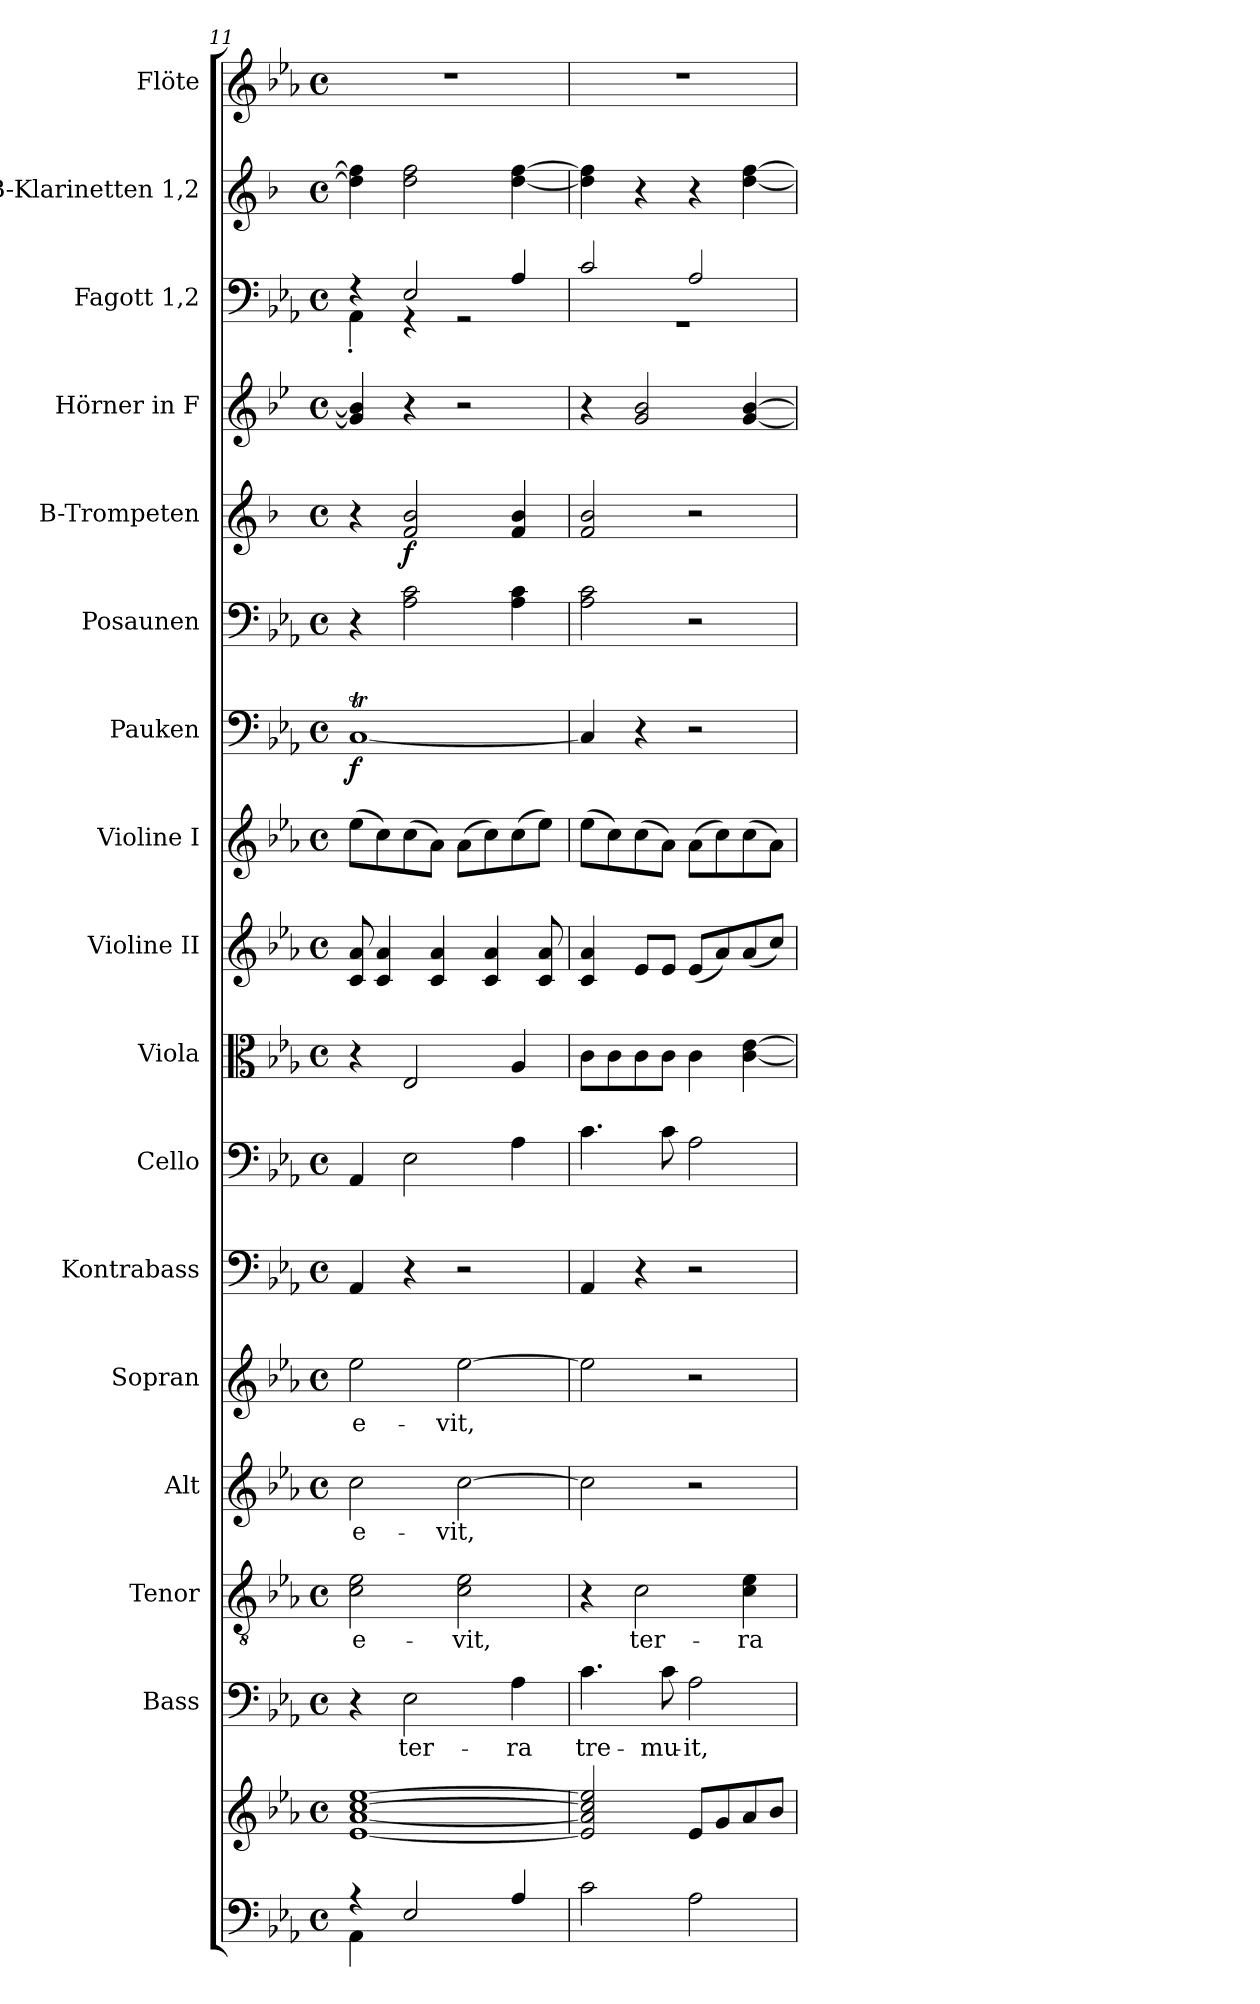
**kern	**kern	**kern	**text	**kern	**text	**kern	**text	**kern	**text	**kern	**kern	**kern	**kern	**kern	**kern	**dynam	**kern	**kern	**dynam	**kern	**kern	**kern	**kern
*part17	*part17	*part16	*part16	*part15	*part15	*part14	*part14	*part13	*part13	*part12	*part11	*part10	*part9	*part8	*part7	*part7	*part6	*part5	*part5	*part4	*part3	*part2	*part1
*staff18	*staff17	*staff16	*staff16	*staff15	*staff15	*staff14	*staff14	*staff13	*staff13	*staff12	*staff11	*staff10	*staff9	*staff8	*staff7	*staff7	*staff6	*staff5	*staff5	*staff4	*staff3	*staff2	*staff1
*	*	*I"Bass	*	*I"Tenor	*	*I"Alt	*	*I"Sopran	*	*I"Kontrabass	*I"Cello	*I"Viola	*I"Violine II	*I"Violine I	*I"Pauken	*	*I"Posaunen	*I"B-Trompeten	*	*I"Hörner in F	*I"Fagott 1,2	*I"B-Klarinetten 1,2	*I"Flöte
*	*	*I'B.	*	*I'T.	*	*I'A.	*	*I'S.	*	*I'Kb.	*	*I'Vla.	*I'Vl. II	*I'Vl. I	*I'Pk.	*	*I'Pos.	*I'B Trp.	*	*	*I'Fg.	*I'Kl.	*I'Fl.
*clefF4	*clefG2	*clefF4	*	*clefGv2	*	*clefG2	*	*clefG2	*	*clefF4	*clefF4	*clefC3	*clefG2	*clefG2	*clefF4	*	*clefF4	*clefG2	*	*clefG2	*clefF4	*clefG2	*clefG2
*	*	*	*	*	*	*	*	*	*	*ITrd7c12	*	*	*	*	*	*	*	*ITrd1c2	*	*ITrd4c7	*	*ITrd1c2	*
*k[b-e-a-]	*k[b-e-a-]	*k[b-e-a-]	*	*k[b-e-a-]	*	*k[b-e-a-]	*	*k[b-e-a-]	*	*k[b-e-a-]	*k[b-e-a-]	*k[b-e-a-]	*k[b-e-a-]	*k[b-e-a-]	*k[b-e-a-]	*	*k[b-e-a-]	*k[b-e-a-]	*	*k[b-e-a-]	*k[b-e-a-]	*k[b-e-a-]	*k[b-e-a-]
*E-:	*E-:	*E-:	*	*E-:	*	*E-:	*	*E-:	*	*E-:	*E-:	*E-:	*E-:	*E-:	*E-:	*	*E-:	*E-:	*	*E-:	*E-:	*E-:	*E-:
*M4/4	*M4/4	*M4/4	*	*M4/4	*	*M4/4	*	*M4/4	*	*M4/4	*M4/4	*M4/4	*M4/4	*M4/4	*M4/4	*	*M4/4	*M4/4	*	*M4/4	*M4/4	*M4/4	*M4/4
*met(c)	*met(c)	*met(c)	*	*met(c)	*	*met(c)	*	*met(c)	*	*met(c)	*met(c)	*met(c)	*met(c)	*met(c)	*met(c)	*	*met(c)	*met(c)	*	*met(c)	*met(c)	*met(c)	*met(c)
=11	=11	=11	=11	=11	=11	=11	=11	=11	=11	=11	=11	=11	=11	=11	=11	=11	=11	=11	=11	=11	=11	=11	=11
*^	*	*	*	*	*	*	*	*	*	*	*	*	*	*	*	*	*	*	*	*	*	*	*
!	!	!	!	!	!	!LO:LY:b	!	!LO:LY:b	!	!LO:LY:b	!	!	!	!	!	!	!LO:DY:b	!	!	!	!	!	!	!
*	*	*	*	*	*	*	*	*	*	*	*	*	*	*	*	*	*	*	*	*	*	*^	*	*
4rG	4AA-\	[1e- [1a- [1cc [1ee-	4r	.	2c\ 2e-\	-e-	2cc\	-e-	2ee-\	-e-	4AAA-/	4AA-/	4r	8c/ 8a-/	(>8ee-\L	[1CT	f	4r	4r	.	4c/] 4e-/]	4rF	4AA-'<\	4cc\] 4ee-\]	1r
.	.	.	.	.	.	.	.	.	.	.	.	.	.	4c/ 4a-/	8cc\)	.	.	.	.	.	.	.	.	.	.
!	!	!	!	!LO:LY:b	!	!	!	!	!	!	!	!	!	!	!	!	!	!	!	!LO:DY:b	!	!	!	!	!
2E-/	2.ryy	.	2E-\	ter-	.	.	.	.	.	.	4r	2E-\	2E-/	.	(>8cc\	.	.	2A-\ 2c\	2e-/ 2a-/	f	4r	2E-/	4rGG	2cc\ 2ee-\	.
.	.	.	.	.	.	.	.	.	.	.	.	.	.	4c/ 4a-/	8a-\J)	.	.	.	.	.	.	.	.	.	.
!	!	!	!	!	!	!LO:LY:b	!	!LO:LY:b	!	!LO:LY:b	!	!	!	!	!	!	!	!	!	!	!	!	!	!	!
.	.	.	.	.	2c\ 2e-\	-vit,	[2cc\	-vit,	[2ee-\	-vit,	2r	.	.	.	(>8a-\L	.	.	.	.	.	2r	.	2rGG	.	.
.	.	.	.	.	.	.	.	.	.	.	.	.	.	4c/ 4a-/	8cc\)	.	.	.	.	.	.	.	.	.	.
!	!	!	!	!LO:LY:b	!	!	!	!	!	!	!	!	!	!	!	!	!	!	!	!	!	!	!	!	!
4A-/	.	.	4A-\	-ra	.	.	.	.	.	.	.	4A-\	4A-/	.	(>8cc\	.	.	4A-\ 4c\	4e-/ 4a-/	.	.	4A-/	.	[4cc\ [4ee-\	.
.	.	.	.	.	.	.	.	.	.	.	.	.	.	8c/ 8a-/	8ee-\J)	.	.	.	.	.	.	.	.	.	.
*v	*v	*	*	*	*	*	*	*	*	*	*	*	*	*	*	*	*	*	*	*	*	*	*	*	*
=12	=12	=12	=12	=12	=12	=12	=12	=12	=12	=12	=12	=12	=12	=12	=12	=12	=12	=12	=12	=12	=12	=12	=12	=12
!	!	!	!LO:LY:b	!	!	!	!	!	!	!	!	!	!	!	!	!	!	!	!	!	!	!	!	!
2c\	2e-/] 2a-/] 2cc/] 2ee-/]	4.c\	tre-	4r	.	2cc\]	.	2ee-\]	.	4AAA-/	4.c\	8c\L	4c/ 4a-/	(>8ee-\L	4CTTT/]	.	2A-\ 2c\	2e-/ 2a-/	.	4r	2c/	1rGG	4cc\] 4ee-\]	1r
.	.	.	.	.	.	.	.	.	.	.	.	8c\	.	8cc\)	.	.	.	.	.	.	.	.	.	.
!	!	!	!	!	!LO:LY:b	!	!	!	!	!	!	!	!	!	!	!	!	!	!	!	!	!	!	!
.	.	.	.	2c\	ter-	.	.	.	.	4r	.	8c\	8e-/L	(>8cc\	4r	.	.	.	.	2c/ 2e-/	.	.	4r	.
!	!	!	!LO:LY:b	!	!	!	!	!	!	!	!	!	!	!	!	!	!	!	!	!	!	!	!	!
.	.	8c\	-mu-	.	.	.	.	.	.	.	8c\	8c\J	8e-/J	8a-\J)	.	.	.	.	.	.	.	.	.	.
!	!	!	!LO:LY:b	!	!	!	!	!	!	!	!	!	!	!	!	!	!	!	!	!	!	!	!	!
2A-\	8e-/L	2A-\	-it,	.	.	2r	.	2r	.	2r	2A-\	4c\	(<8e-/L	(>8a-\L	2r	.	2r	2r	.	.	2A-/	.	4r	.
.	8g/	.	.	.	.	.	.	.	.	.	.	.	8a-/)	8cc\)	.	.	.	.	.	.	.	.	.	.
!	!	!	!	!	!LO:LY:b	!	!	!	!	!	!	!	!	!	!	!	!	!	!	!	!	!	!	!
.	8a-/	.	.	4c\ 4e-\	-ra	.	.	.	.	.	.	[4c\ [4e-\	(<8a-/	(>8cc\	.	.	.	.	.	[4c/ [4e-/	.	.	[4cc\ [4ee-\	.
.	8b-/J	.	.	.	.	.	.	.	.	.	.	.	8cc/J)	8a-\J)	.	.	.	.	.	.	.	.	.	.
*	*	*	*	*	*	*	*	*	*	*	*	*	*	*	*	*	*	*	*	*	*v	*v	*	*
=	=	=	=	=	=	=	=	=	=	=	=	=	=	=	=	=	=	=	=	=	=	=	=
*-	*-	*-	*-	*-	*-	*-	*-	*-	*-	*-	*-	*-	*-	*-	*-	*-	*-	*-	*-	*-	*-	*-	*-
